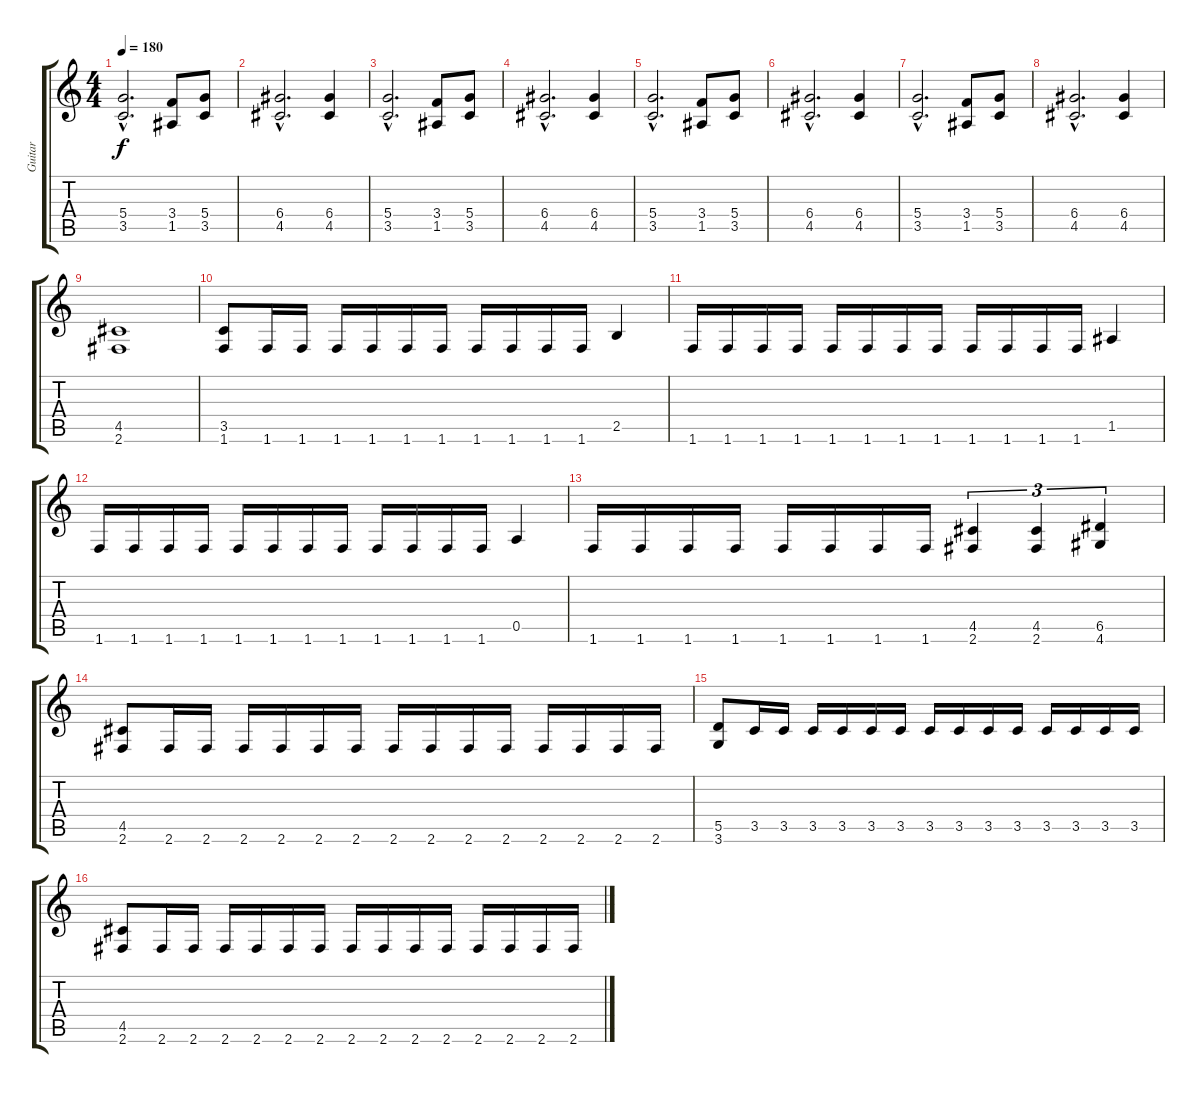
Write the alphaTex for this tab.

\track ("Guitar" "Guitar") {instrument distortionguitar}
\staff {score tabs}
\tuning (E4 B3 G3 D3 A2 E2) {hide}
\ts (4 4)
\tempo 180
\clef g2
\ks c
(5.4{hac} 3.5{hac}).2{d dy f} (3.4 1.5).8 (5.4 3.5).8 |
(6.4{hac} 4.5{hac}).2{d} (6.4 4.5).4 |
(5.4{hac} 3.5{hac}).2{d} (3.4 1.5).8 (5.4 3.5).8 |
(6.4{hac} 4.5{hac}).2{d} (6.4 4.5).4 |
(5.4{hac} 3.5{hac}).2{d} (3.4 1.5).8 (5.4 3.5).8 |
(6.4{hac} 4.5{hac}).2{d} (6.4 4.5).4 |
(5.4{hac} 3.5{hac}).2{d} (3.4 1.5).8 (5.4 3.5).8 |
(6.4{hac} 4.5{hac}).2{d} (6.4 4.5).4 |
(4.5 2.6).1 |
(3.5 1.6).8 1.6.16 1.6.16 1.6.16 1.6.16 1.6.16 1.6.16 1.6.16 1.6.16 1.6.16 1.6.16 2.5.4 |
1.6.16 1.6.16 1.6.16 1.6.16 1.6.16 1.6.16 1.6.16 1.6.16 1.6.16 1.6.16 1.6.16 1.6.16 1.5.4 |
1.6.16 1.6.16 1.6.16 1.6.16 1.6.16 1.6.16 1.6.16 1.6.16 1.6.16 1.6.16 1.6.16 1.6.16 0.5.4 |
1.6.16 1.6.16 1.6.16 1.6.16 1.6.16 1.6.16 1.6.16 1.6.16 (4.5 2.6).4{tu (3 2)} (4.5 2.6).4{tu (3 2)} (6.5 4.6).4{tu (3 2)} |
(4.5 2.6).8 2.6.16 2.6.16 2.6.16 2.6.16 2.6.16 2.6.16 2.6.16 2.6.16 2.6.16 2.6.16 2.6.16 2.6.16 2.6.16 2.6.16 |
(5.5 3.6).8 3.5.16 3.5.16 3.5.16 3.5.16 3.5.16 3.5.16 3.5.16 3.5.16 3.5.16 3.5.16 3.5.16 3.5.16 3.5.16 3.5.16 |
(4.5 2.6).8 2.6.16 2.6.16 2.6.16 2.6.16 2.6.16 2.6.16 2.6.16 2.6.16 2.6.16 2.6.16 2.6.16 2.6.16 2.6.16 2.6.16
